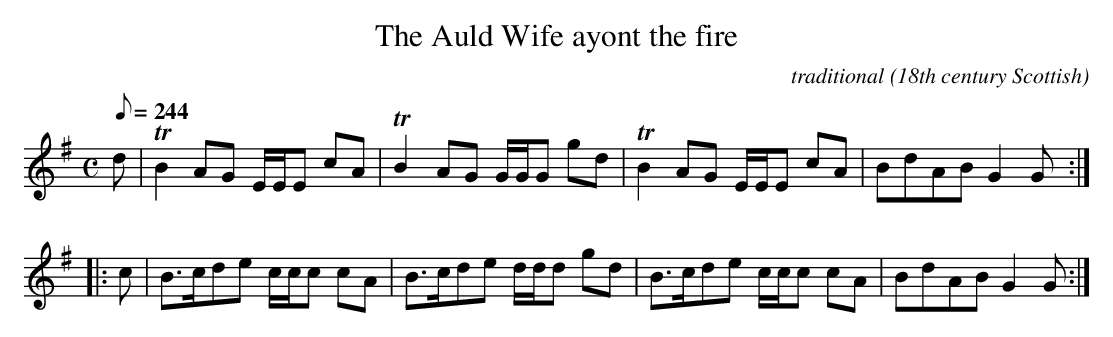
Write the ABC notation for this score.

X:1
T:The Auld Wife ayont the fire
C:traditional
O:18th century Scottish
L:1/8
Q:244
M:C
K:G
d|TB2 AG E/E/E cA|TB2 AG G/G/G gd|TB2 AG E/E/E cA|BdAB G2 G:|
|:c|B>cde c/c/c cA|B>cde d/d/d gd|B>cde c/c/c cA|BdAB G2 G:|
